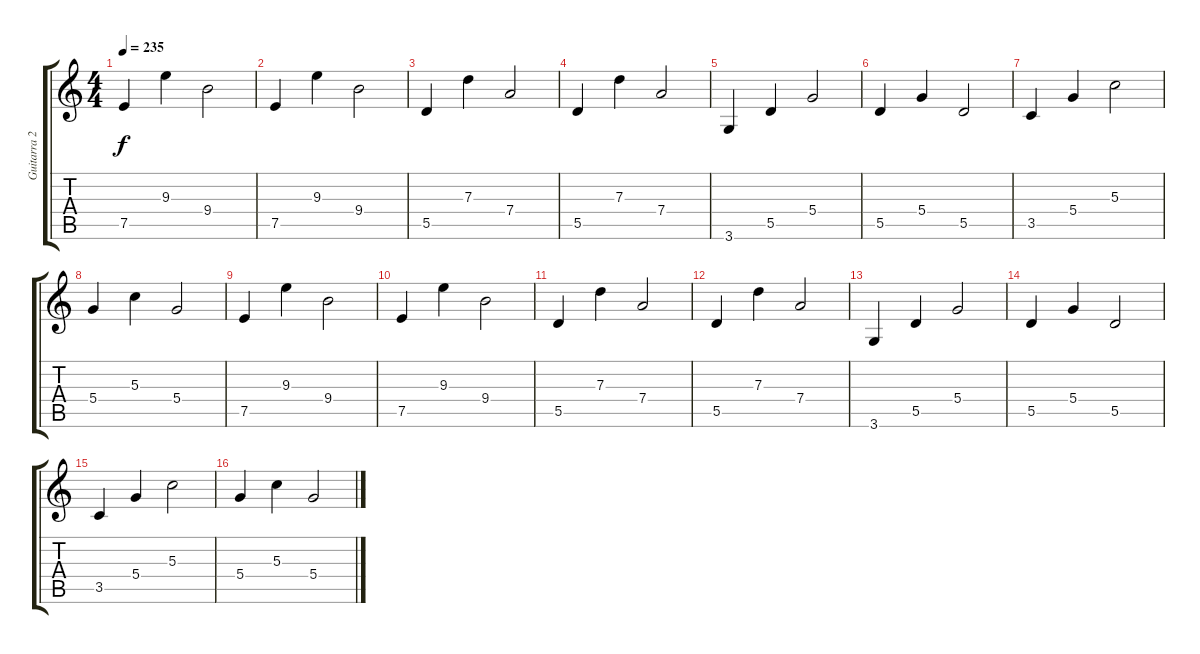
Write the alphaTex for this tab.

\track ("Guitarra 2" "Guitarra 2") {instrument distortionguitar}
\staff {score tabs}
\tuning (E4 B3 G3 D3 A2 E2) {hide}
\ts (4 4)
\tempo 235
\clef g2
\ks c
7.5.4{dy f} 9.3.4 9.4.2 |
7.5.4 9.3.4 9.4.2 |
5.5.4 7.3.4 7.4.2 |
5.5.4 7.3.4 7.4.2 |
3.6.4 5.5.4 5.4.2 |
5.5.4 5.4.4 5.5.2 |
3.5.4 5.4.4 5.3.2 |
5.4.4 5.3.4 5.4.2 |
7.5.4 9.3.4 9.4.2 |
7.5.4 9.3.4 9.4.2 |
5.5.4 7.3.4 7.4.2 |
5.5.4 7.3.4 7.4.2 |
3.6.4 5.5.4 5.4.2 |
5.5.4 5.4.4 5.5.2 |
3.5.4 5.4.4 5.3.2 |
5.4.4 5.3.4 5.4.2
